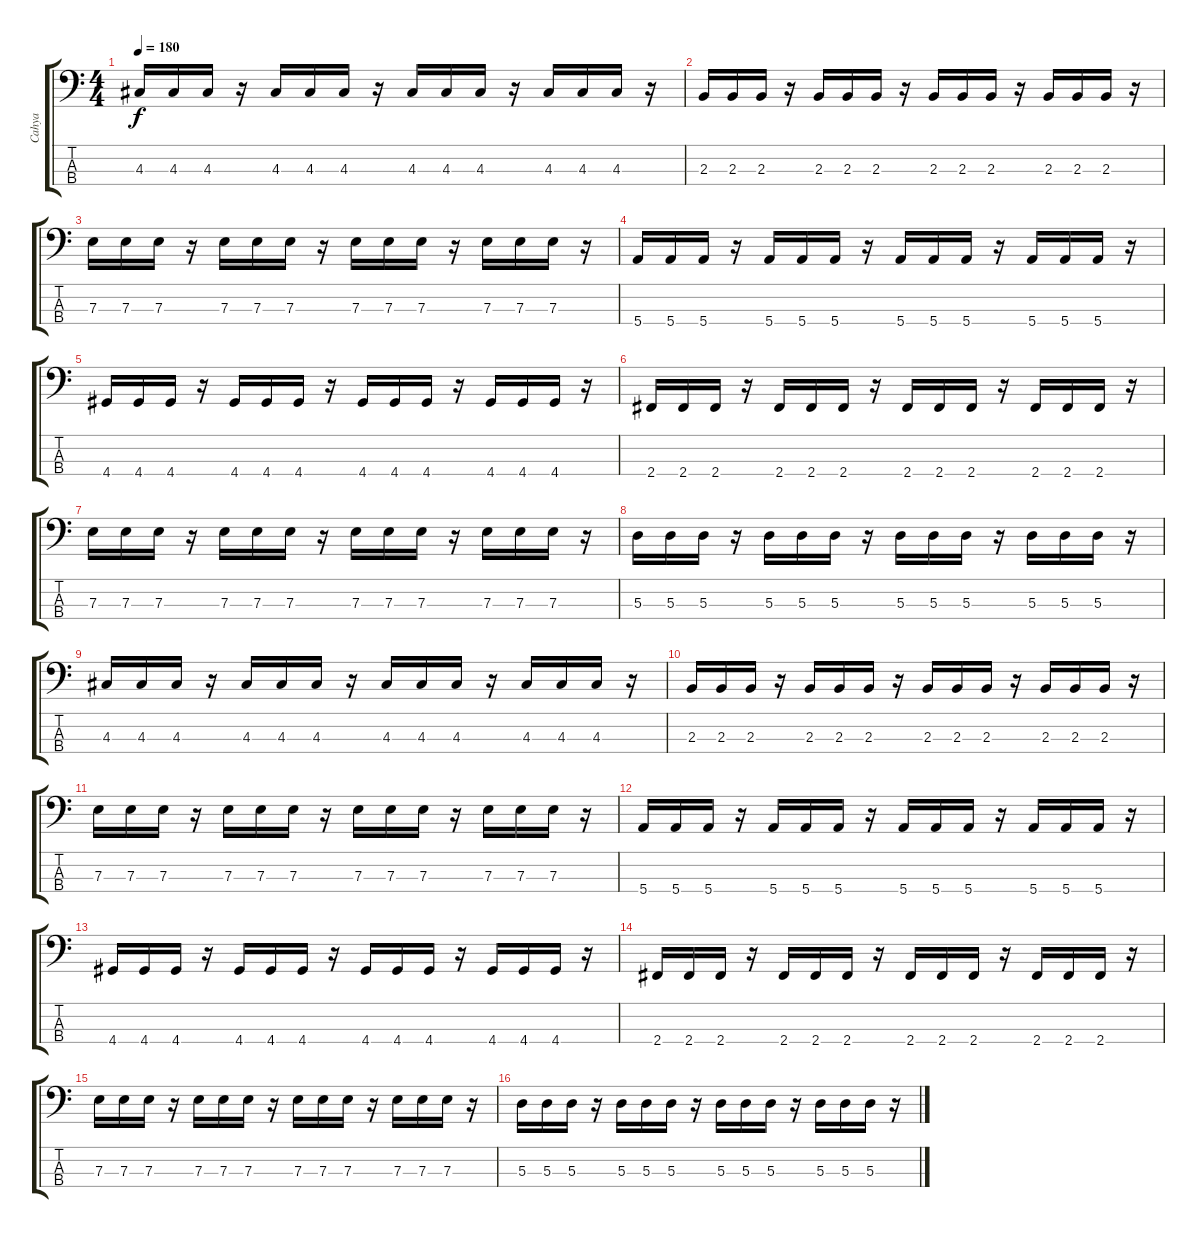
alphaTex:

\track ("Cahya" "Cahya") {instrument synthbass1}
\staff {score tabs}
\tuning (G2 D2 A1 E1) {hide}
\ts (4 4)
\tempo 180
\clef f4
\ks c
4.3.16{dy f} 4.3.16 4.3.16 r.16 4.3.16 4.3.16 4.3.16 r.16 4.3.16 4.3.16 4.3.16 r.16 4.3.16 4.3.16 4.3.16 r.16 |
2.3.16 2.3.16 2.3.16 r.16 2.3.16 2.3.16 2.3.16 r.16 2.3.16 2.3.16 2.3.16 r.16 2.3.16 2.3.16 2.3.16 r.16 |
7.3.16 7.3.16 7.3.16 r.16 7.3.16 7.3.16 7.3.16 r.16 7.3.16 7.3.16 7.3.16 r.16 7.3.16 7.3.16 7.3.16 r.16 |
5.4.16 5.4.16 5.4.16 r.16 5.4.16 5.4.16 5.4.16 r.16 5.4.16 5.4.16 5.4.16 r.16 5.4.16 5.4.16 5.4.16 r.16 |
4.4.16 4.4.16 4.4.16 r.16 4.4.16 4.4.16 4.4.16 r.16 4.4.16 4.4.16 4.4.16 r.16 4.4.16 4.4.16 4.4.16 r.16 |
2.4.16 2.4.16 2.4.16 r.16 2.4.16 2.4.16 2.4.16 r.16 2.4.16 2.4.16 2.4.16 r.16 2.4.16 2.4.16 2.4.16 r.16 |
7.3.16 7.3.16 7.3.16 r.16 7.3.16 7.3.16 7.3.16 r.16 7.3.16 7.3.16 7.3.16 r.16 7.3.16 7.3.16 7.3.16 r.16 |
5.3.16 5.3.16 5.3.16 r.16 5.3.16 5.3.16 5.3.16 r.16 5.3.16 5.3.16 5.3.16 r.16 5.3.16 5.3.16 5.3.16 r.16 |
4.3.16 4.3.16 4.3.16 r.16 4.3.16 4.3.16 4.3.16 r.16 4.3.16 4.3.16 4.3.16 r.16 4.3.16 4.3.16 4.3.16 r.16 |
2.3.16 2.3.16 2.3.16 r.16 2.3.16 2.3.16 2.3.16 r.16 2.3.16 2.3.16 2.3.16 r.16 2.3.16 2.3.16 2.3.16 r.16 |
7.3.16 7.3.16 7.3.16 r.16 7.3.16 7.3.16 7.3.16 r.16 7.3.16 7.3.16 7.3.16 r.16 7.3.16 7.3.16 7.3.16 r.16 |
5.4.16 5.4.16 5.4.16 r.16 5.4.16 5.4.16 5.4.16 r.16 5.4.16 5.4.16 5.4.16 r.16 5.4.16 5.4.16 5.4.16 r.16 |
4.4.16 4.4.16 4.4.16 r.16 4.4.16 4.4.16 4.4.16 r.16 4.4.16 4.4.16 4.4.16 r.16 4.4.16 4.4.16 4.4.16 r.16 |
2.4.16 2.4.16 2.4.16 r.16 2.4.16 2.4.16 2.4.16 r.16 2.4.16 2.4.16 2.4.16 r.16 2.4.16 2.4.16 2.4.16 r.16 |
7.3.16 7.3.16 7.3.16 r.16 7.3.16 7.3.16 7.3.16 r.16 7.3.16 7.3.16 7.3.16 r.16 7.3.16 7.3.16 7.3.16 r.16 |
5.3.16 5.3.16 5.3.16 r.16 5.3.16 5.3.16 5.3.16 r.16 5.3.16 5.3.16 5.3.16 r.16 5.3.16 5.3.16 5.3.16 r.16
